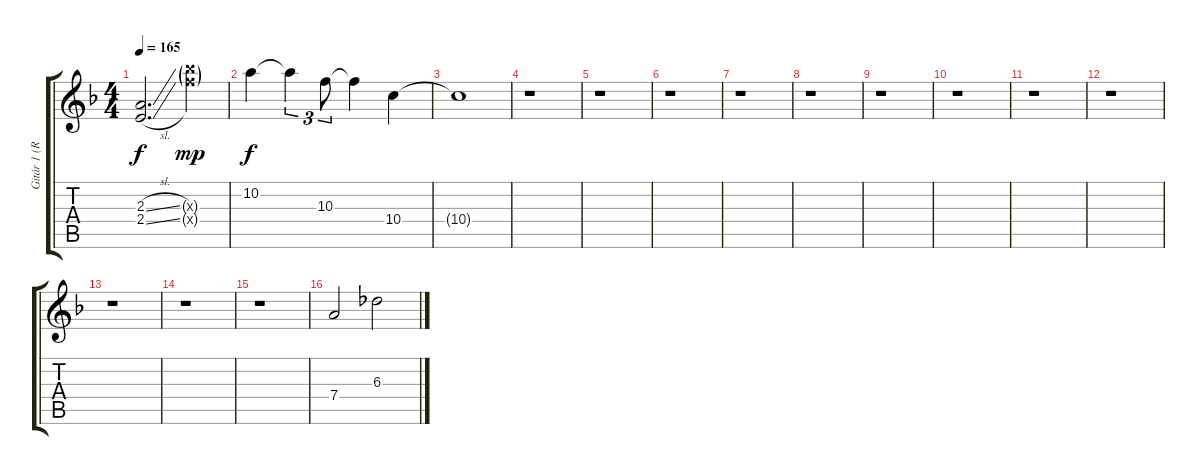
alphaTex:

\track ("Gitár 1 (Ritchie Blackmore)" "Gitár 1 (R") {instrument distortionguitar}
\staff {score tabs}
\tuning (E4 B3 G3 D3 A2 E2) {hide}
\ts (4 4)
\tempo 165
\clef g2
\ks f
(2.3{sl} 2.4{sl}).2{d dy f} (15.3{g x} 15.4{g x}).4{dy mp} |
10.2.4{dy f} 10.2{t}.4{tu (3 2)} 10.3.8{tu (3 2)} 10.3{t}.4 10.4.4 |
10.4{t}.1 |
r.1 |
r.1 |
r.1 |
r.1 |
r.1 |
r.1 |
r.1 |
r.1 |
r.1 |
r.1 |
r.1 |
r.1 |
7.4.2 6.3.2
